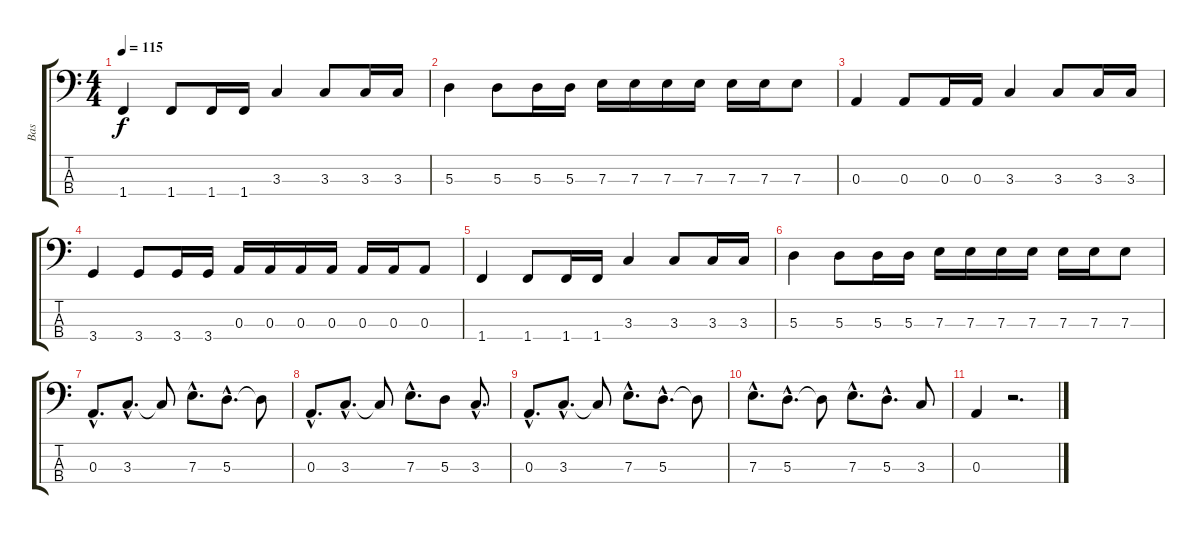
\track ("Bas" "Bas") {instrument electricbassfinger}
\staff {score tabs}
\tuning (G2 D2 A1 E1) {hide}
\ts (4 4)
\tempo 115
\clef f4
\ks c
1.4.4{dy f} 1.4.8 1.4.16 1.4.16 3.3.4 3.3.8 3.3.16 3.3.16 |
5.3.4 5.3.8 5.3.16 5.3.16 7.3.16 7.3.16 7.3.16 7.3.16 7.3.16 7.3.16 7.3.8 |
0.3.4 0.3.8 0.3.16 0.3.16 3.3.4 3.3.8 3.3.16 3.3.16 |
3.4.4 3.4.8 3.4.16 3.4.16 0.3.16 0.3.16 0.3.16 0.3.16 0.3.16 0.3.16 0.3.8 |
1.4.4 1.4.8 1.4.16 1.4.16 3.3.4 3.3.8 3.3.16 3.3.16 |
5.3.4 5.3.8 5.3.16 5.3.16 7.3.16 7.3.16 7.3.16 7.3.16 7.3.16 7.3.16 7.3.8 |
0.3{hac}.8{d} 3.3{hac}.8{d} 3.3{t}.8 7.3{hac}.8{d} 5.3{hac}.8{d} 5.3{t}.8 |
0.3{hac}.8{d} 3.3{hac}.8{d} 3.3{t}.8 7.3{hac}.8{d} 5.3.8 3.3{hac}.8{d} |
0.3{hac}.8{d} 3.3{hac}.8{d} 3.3{t}.8 7.3{hac}.8{d} 5.3{hac}.8{d} 5.3{t}.8 |
7.3{hac}.8{d} 5.3{hac}.8{d} 5.3{t}.8 7.3{hac}.8{d} 5.3{hac}.8{d} 3.3.8 |
0.3.4 r.2{d}
